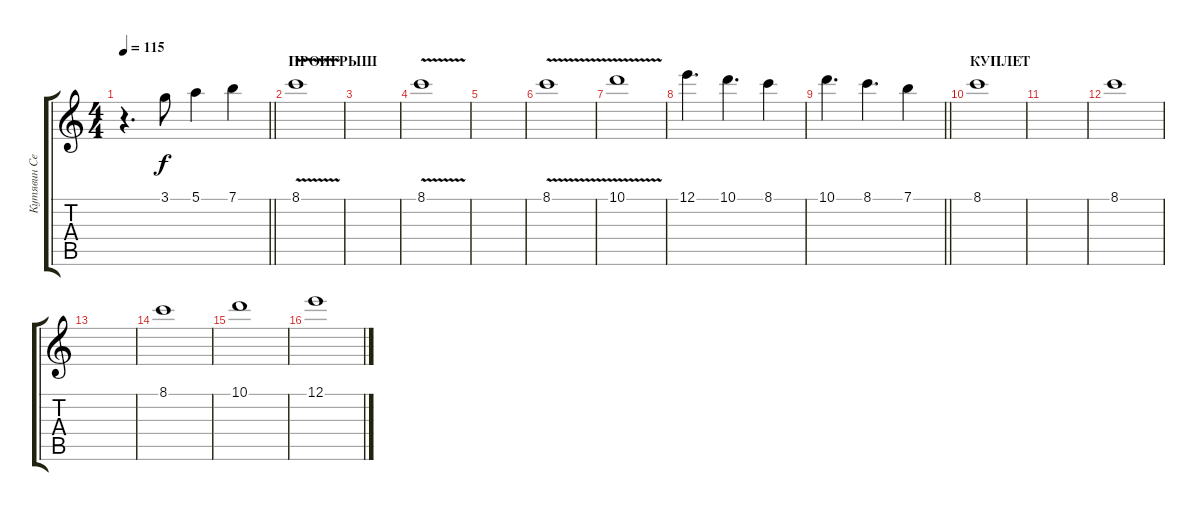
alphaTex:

\track ("Кутявин Сергей" "Кутявин Се") {instrument acousticguitarsteel}
\staff {score tabs}
\tuning (E4 B3 G3 D3 A2 E2) {hide}
\ts (4 4)
\tempo 115
\clef g2
\barLineRight lightlight
\ks c
r.4{d dy f} 3.1.8 5.1.4 7.1.4 |
\section ("" "ПРОИГРЫШ")
8.1{v}.1 |
|
8.1{v}.1 |
|
8.1{v}.1 |
10.1{v}.1 |
12.1.4{d} 10.1.4{d} 8.1.4 |
\barLineRight lightlight
10.1.4{d} 8.1.4{d} 7.1.4 |
\section ("" "КУПЛЕТ")
8.1.1 |
|
8.1.1 |
|
8.1.1 |
10.1.1 |
12.1.1
